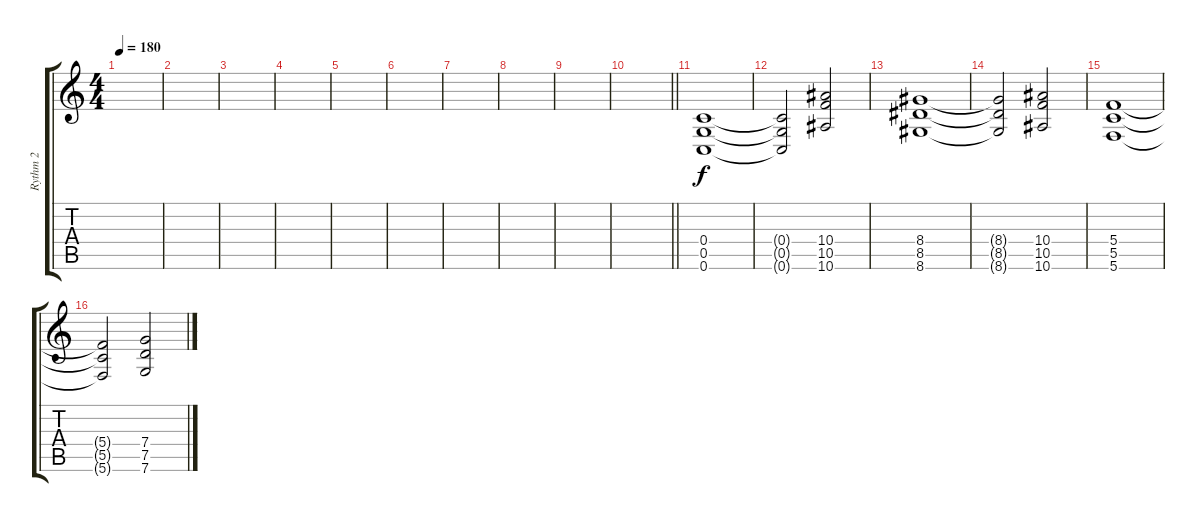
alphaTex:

\track ("Rythm 2" "Rythm 2") {instrument distortionguitar}
\staff {score tabs}
\tuning (D4 A3 F3 C3 G2 C2) {hide}
\ts (4 4)
\tempo 180
\clef g2
\ks c
|
|
|
|
|
|
|
|
|
\barLineRight lightlight
|
\section ("" "")
(0.4 0.5 0.6).1 |
(0.4{t} 0.5{t} 0.6{t}).2 (10.4 10.5 10.6).2 |
(8.4 8.5 8.6).1 |
(8.4{t} 8.5{t} 8.6{t}).2 (10.4 10.5 10.6).2 |
(5.4 5.5 5.6).1 |
(5.4{t} 5.5{t} 5.6{t}).2 (7.4 7.5 7.6).2
